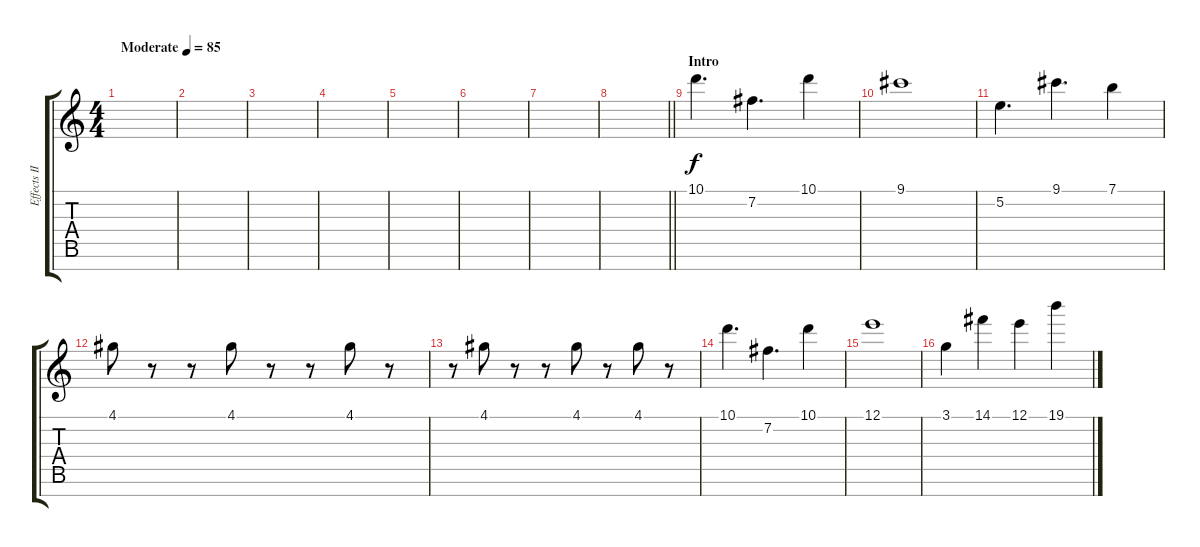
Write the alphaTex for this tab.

\track ("Effects II" "Effects II") {instrument acousticguitarsteel}
\staff {score tabs}
\tuning (E4 B3 G3 D3 A2 E2 B1) {hide}
\ts (4 4)
\tempo (85 "Moderate")
\clef g2
\ks c
|
|
|
|
|
|
|
\barLineRight lightlight
|
\section ("" "Intro")
10.1.4{d volume 9 instrument glockenspiel} 7.2.4{d} 10.1.4 |
9.1.1 |
5.2.4{d} 9.1.4{d} 7.1.4 |
4.1.8{instrument seashore} r.8 r.8 4.1.8{instrument seashore} r.8 r.8 4.1.8{instrument seashore} r.8 |
r.8 4.1.8 r.8 r.8 4.1.8 r.8 4.1.8 r.8 |
10.1.4{d volume 8 instrument glockenspiel} 7.2.4{d} 10.1.4 |
12.1.1 |
3.1.4 14.1.4 12.1.4 19.1.4
